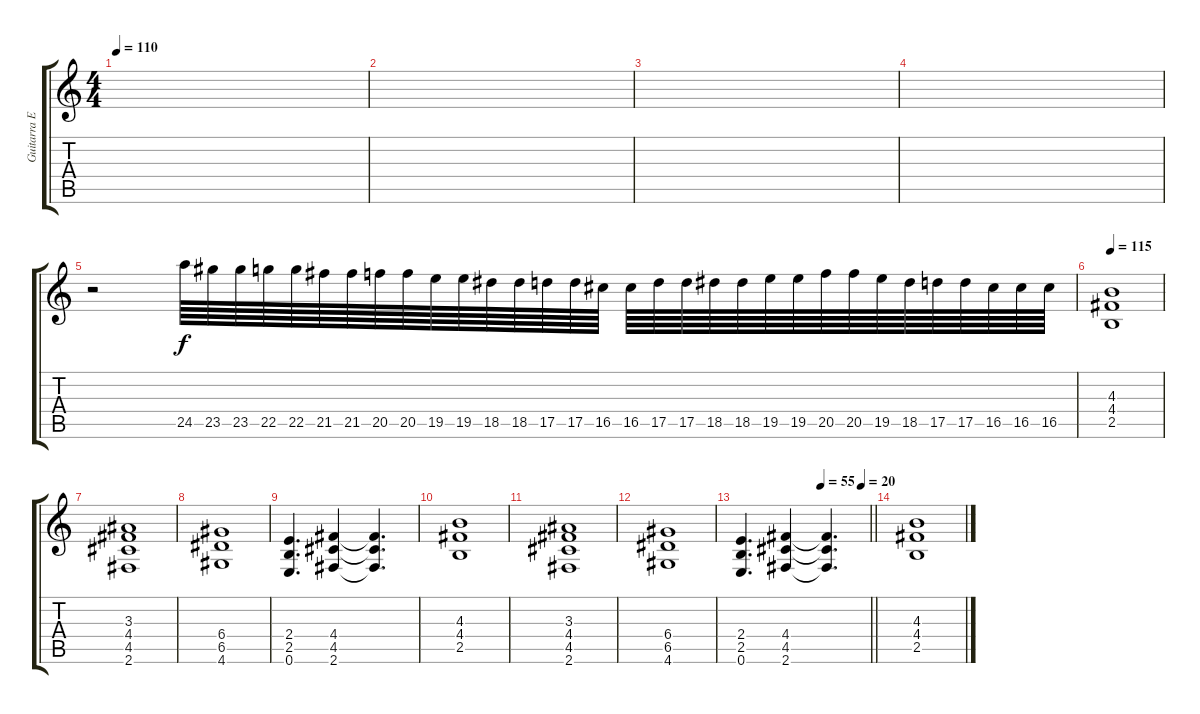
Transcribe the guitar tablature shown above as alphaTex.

\track ("Guitarra Extra" "Guitarra E") {instrument overdrivenguitar}
\staff {score tabs}
\tuning (E4 B3 G3 D3 A2 E2) {hide}
\ts (4 4)
\tempo 110
\clef g2
\ks c
|
|
|
|
r.2{volume 16 instrument guitarfretnoise} 24.5.64 23.5.64 23.5.64 22.5.64 22.5.64 21.5.64 21.5.64 20.5.64 20.5.64 19.5.64 19.5.64 18.5.64 18.5.64 17.5.64 17.5.64 16.5.64 16.5.64 17.5.64 17.5.64 18.5.64 18.5.64 19.5.64 19.5.64 20.5.64 20.5.64 19.5.64 18.5.64 17.5.64 17.5.64 16.5.64 16.5.64 16.5.64 |
\tempo 115
(4.3 4.4 2.5).1{volume 12 instrument overdrivenguitar} |
(3.3 4.4 4.5 2.6).1 |
(6.4 6.5 4.6).1 |
(2.4 2.5 0.6).4{d} (4.4 4.5 2.6).4 (4.4{t} 4.5{t} 2.6{t}).4{d} |
(4.3 4.4 2.5).1 |
(3.3 4.4 4.5 2.6).1 |
(6.4 6.5 4.6).1 |
\tempo (55 0.625)
\tempo (20 0.9375)
\barLineRight lightlight
(2.4 2.5 0.6).4{d} (4.4 4.5 2.6).4 (4.4{t} 4.5{t} 2.6{t}).4{d} |
(4.3 4.4 2.5).1
